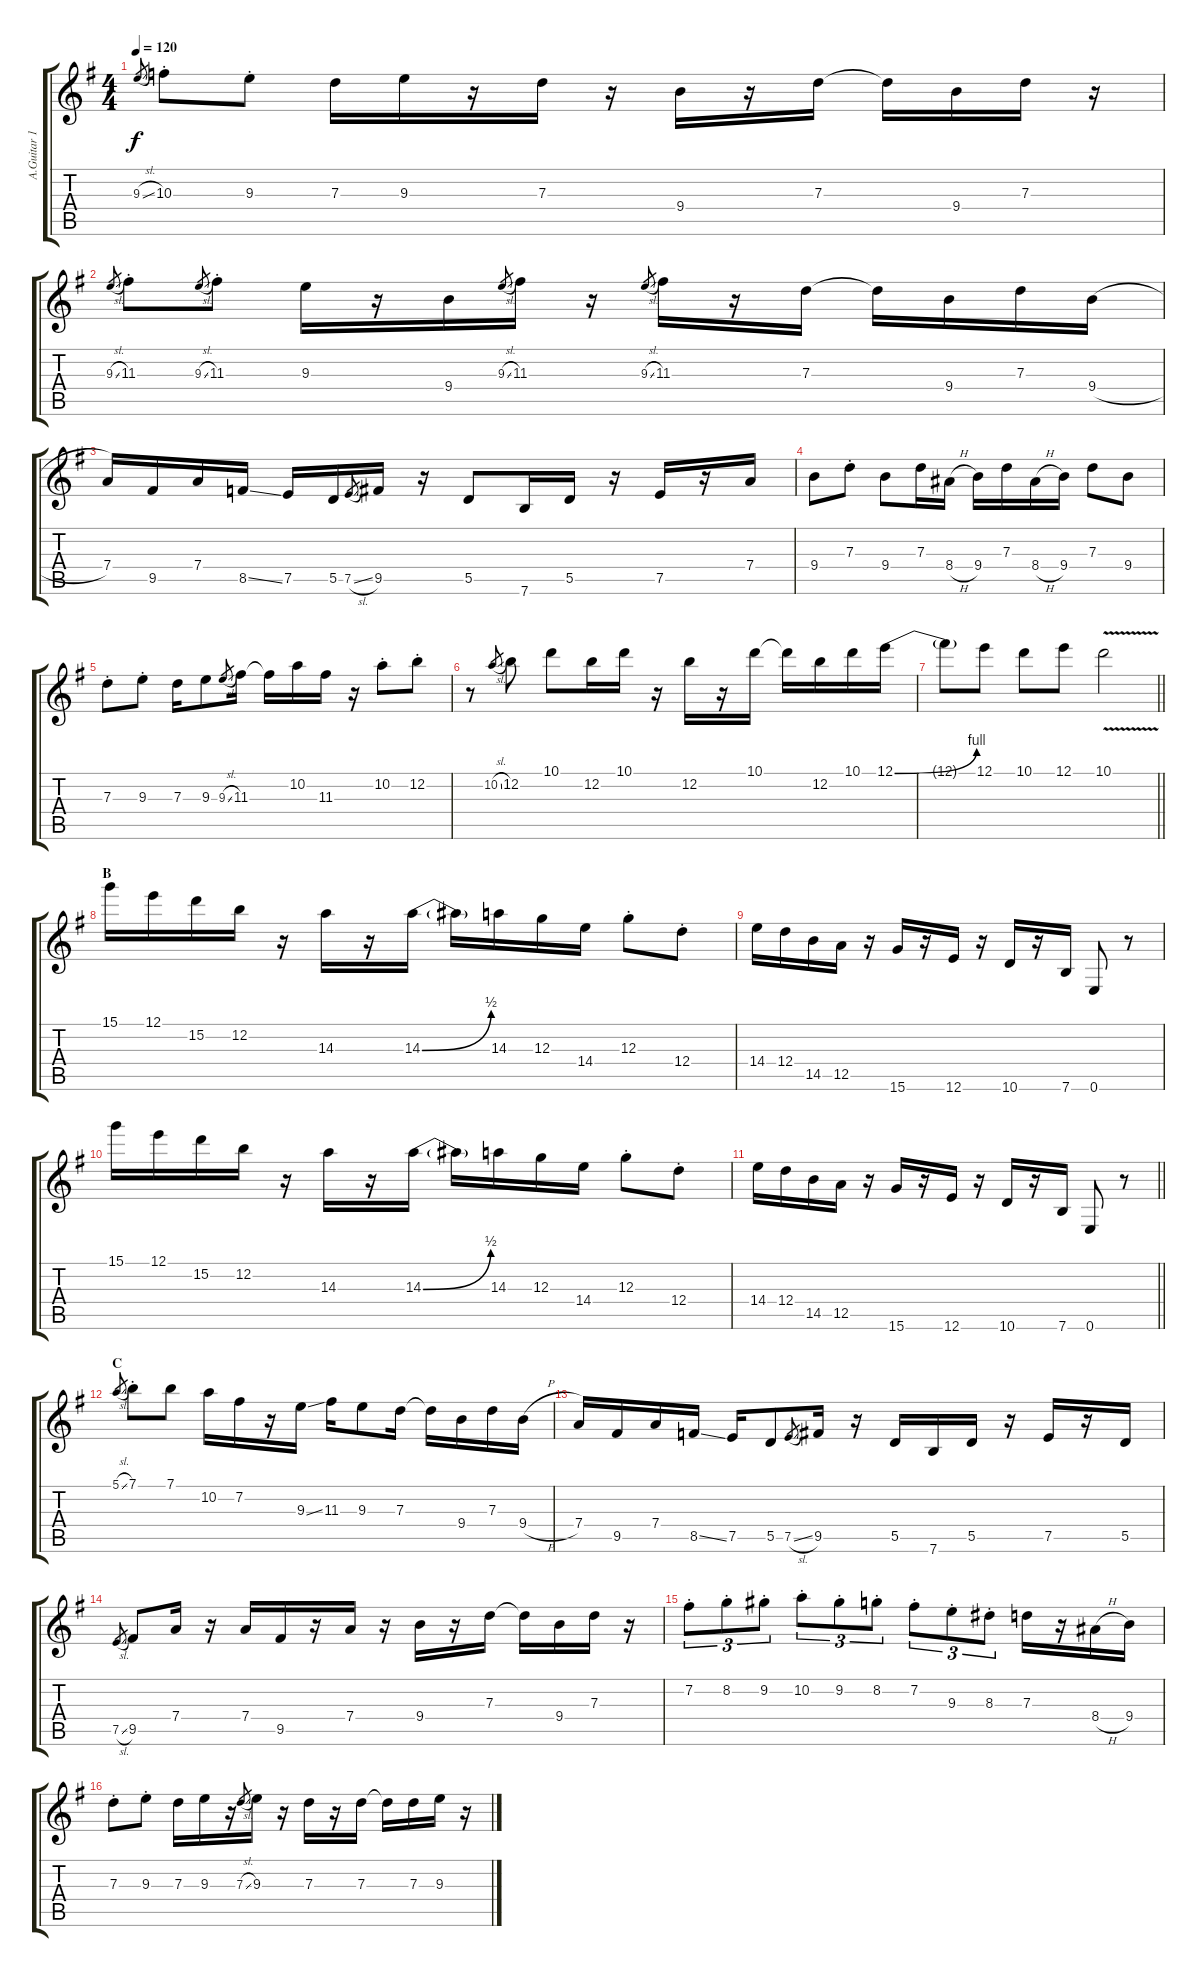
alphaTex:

\track ("A.Guitar 1" "A.Guitar 1") {instrument acousticguitarsteel}
\staff {score tabs}
\tuning (E4 B3 G3 D3 A2 E2) {hide}
\ts (4 4)
\tempo 120
\clef g2
\ks g
9.3{sl}.8{gr dy f} 10.3{st}.8 9.3{st}.8 7.3.16 9.3.16 r.16 7.3.16 r.16 9.4.16 r.16 7.3.16 7.3{t}.16 9.4.16 7.3.16 r.16 |
9.3{sl}.8{gr} 11.3{st}.8 9.3{sl}.8{gr} 11.3{st}.8 9.3.16 r.16 9.4.16 9.3{sl}.8{gr} 11.3.16 r.16 9.3{sl}.8{gr} 11.3.16 r.16 7.3.16 7.3{t}.16 9.4.16 7.3.16 9.4{h}.16 |
7.4.16 9.5.16 7.4.16 8.5{ss}.16 7.5.16 5.5.16 7.5{sl}.8{gr} 9.5.16 r.16 5.5.8 7.6.16 5.5.16 r.16 7.5.16 r.16 7.4.16 |
9.4.8 7.3{st}.8 9.4.8 7.3.16 8.4{h}.16 9.4.16 7.3.16 8.4{h}.16 9.4.16 7.3.8 9.4.8 |
7.3{st}.8 9.3{st}.8 7.3.16 9.3.8 9.3{sl}.8{gr} 11.3.16 11.3{t}.16 10.2.16 11.3.16 r.16 10.2{st}.8 12.2{st}.8 |
r.8 10.2{sl}.8{gr} 12.2.8 10.1.8 12.2.16 10.1.16 r.16 12.2.16 r.16 10.1.16 10.1{t}.16 12.2.16 10.1.16 12.1{be (bend 0 0 60 4)}.16 |
\barLineRight lightlight
12.1{t}.8 12.1.8 10.1.8 12.1.8 10.1{v}.2 |
\section ("" "B")
15.1.16 12.1.16 15.2.16 12.2.16 r.16 14.3.16 r.16 14.3{be (bend 0 0 60 2)}.16 14.3{t}.16 14.3.16 12.3.16 14.4.16 12.3{st}.8 12.4{st}.8 |
14.4.16 12.4.16 14.5.16 12.5.16 r.16 15.6.16 r.16 12.6.16 r.16 10.6.16 r.16 7.6.16 0.6.8 r.8 |
15.1.16 12.1.16 15.2.16 12.2.16 r.16 14.3.16 r.16 14.3{be (bend 0 0 60 2)}.16 14.3{t}.16 14.3.16 12.3.16 14.4.16 12.3{st}.8 12.4{st}.8 |
\barLineRight lightlight
14.4.16 12.4.16 14.5.16 12.5.16 r.16 15.6.16 r.16 12.6.16 r.16 10.6.16 r.16 7.6.16 0.6.8 r.8 |
\section ("" "C")
5.1{sl}.8{gr} 7.1{st}.8 7.1.8 10.2.16 7.2.16 r.16 9.3{ss}.16 11.3.16 9.3.8 7.3.16 7.3{t}.16 9.4.16 7.3.16 9.4{h}.16 |
7.4.16 9.5.16 7.4.16 8.5{ss}.16 7.5.16 5.5.8 7.5{sl}.8{gr} 9.5.16 r.16 5.5.16 7.6.16 5.5.16 r.16 7.5.16 r.16 5.5.16 |
7.5{sl}.8{gr} 9.5.8 7.4.16 r.16 7.4.16 9.5.16 r.16 7.4.16 r.16 9.4.16 r.16 7.3.16 7.3{t}.16 9.4.16 7.3.16 r.16 |
7.2{st}.8{tu (3 2)} 8.2{st}.8{tu (3 2)} 9.2{st}.8{tu (3 2)} 10.2{st}.8{tu (3 2)} 9.2{st}.8{tu (3 2)} 8.2{st}.8{tu (3 2)} 7.2{st}.8{tu (3 2)} 9.3{st}.8{tu (3 2)} 8.3{st}.8{tu (3 2)} 7.3.16 r.16 8.4{h}.16 9.4.16 |
7.3{st}.8 9.3{st}.8 7.3.16 9.3.16 r.16 7.3{sl}.8{gr} 9.3.16 r.16 7.3.16 r.16 7.3.16 7.3{t}.16 7.3.16 9.3.16 r.16
